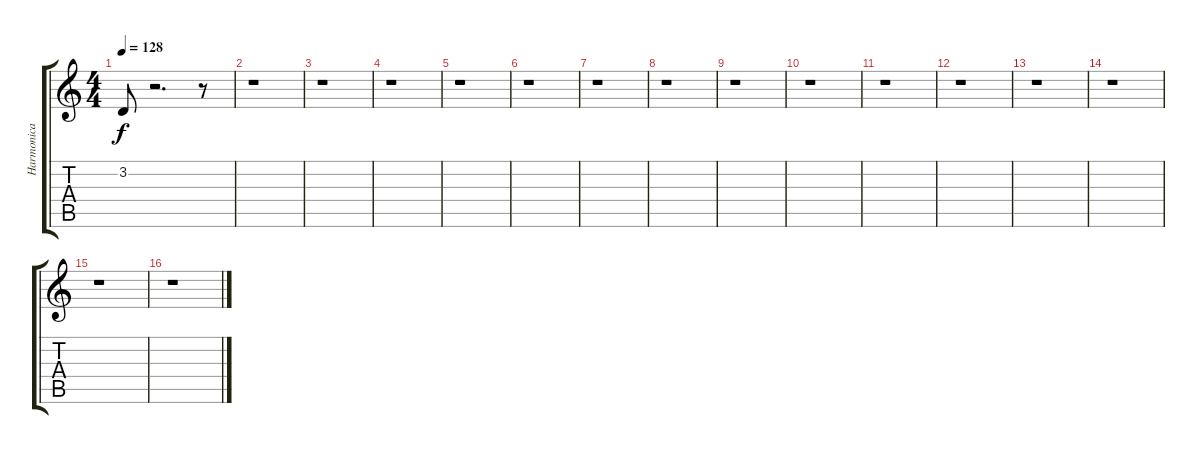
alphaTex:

\track ("Harmonica" "Harmonica") {instrument harmonica}
\staff {score tabs}
\tuning (E4 B3 G3 D3 A2 E2) {hide}
\ts (4 4)
\tempo 128
\clef g2
\ks c
3.2.8{dy f} r.2{d} r.8 |
r.1 |
r.1 |
r.1 |
r.1 |
r.1 |
r.1 |
r.1 |
r.1 |
r.1 |
r.1 |
r.1 |
r.1 |
r.1 |
r.1 |
r.1
